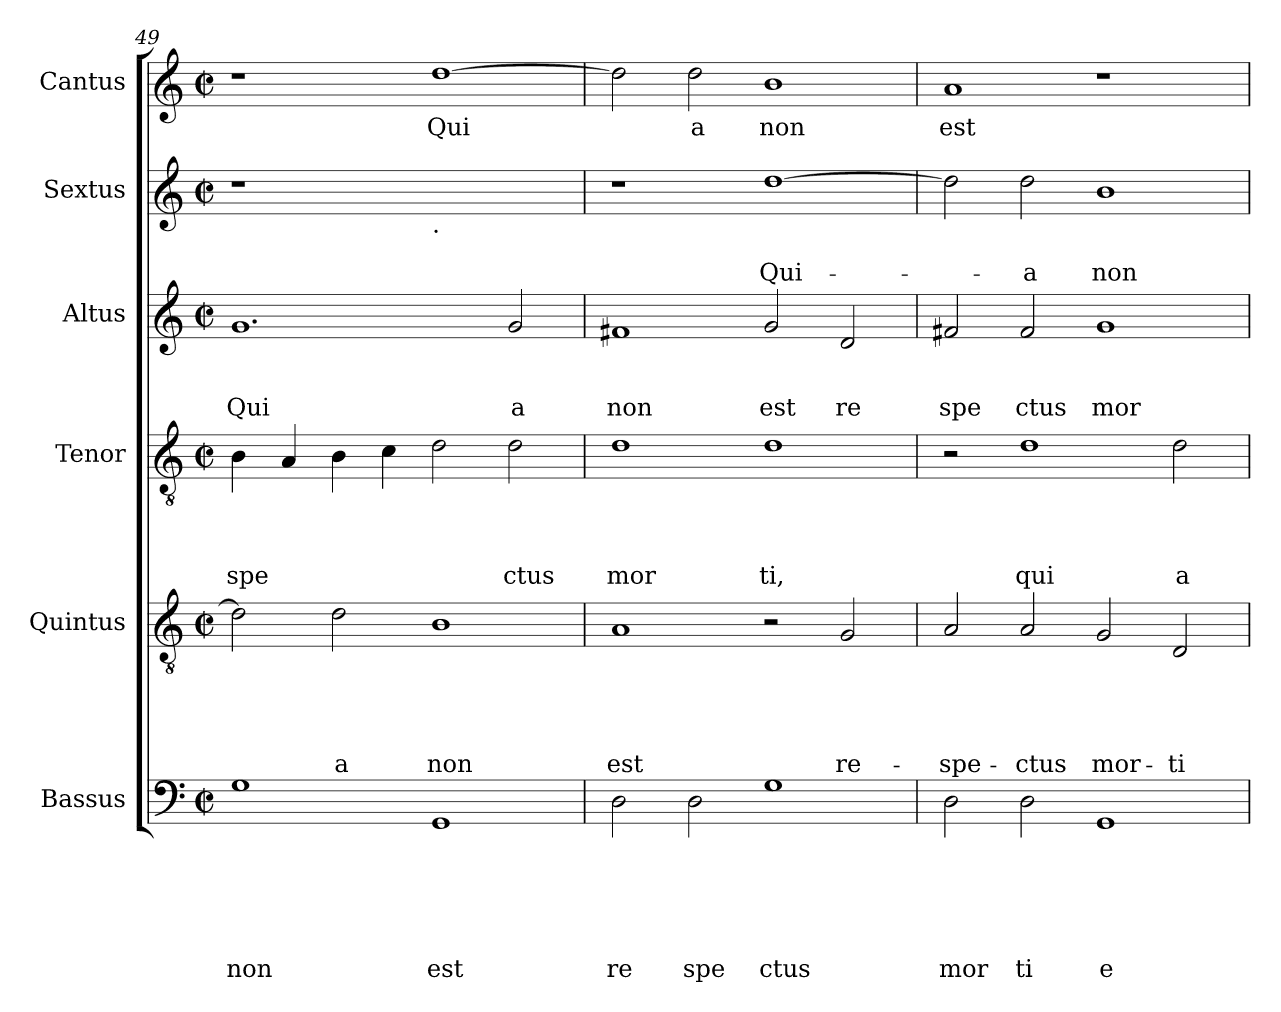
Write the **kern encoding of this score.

**kern	**text	**text	**text	**text	**text	**text	**kern	**text	**text	**text	**text	**text	**kern	**text	**text	**text	**text	**kern	**text	**text	**text	**kern	**text	**text	**kern	**text
*part6	*part6	*part6	*part6	*part6	*part6	*part6	*part5	*part5	*part5	*part5	*part5	*part5	*part4	*part4	*part4	*part4	*part4	*part3	*part3	*part3	*part3	*part2	*part2	*part2	*part1	*part1
*staff6	*staff6	*staff6	*staff6	*staff6	*staff6	*staff6	*staff5	*staff5	*staff5	*staff5	*staff5	*staff5	*staff4	*staff4	*staff4	*staff4	*staff4	*staff3	*staff3	*staff3	*staff3	*staff2	*staff2	*staff2	*staff1	*staff1
*I"Bassus	*	*	*	*	*	*	*I"Quintus	*	*	*	*	*	*I"Tenor	*	*	*	*	*I"Altus	*	*	*	*I"Sextus	*	*	*I"Cantus	*
*clefF4	*	*	*	*	*	*	*clefGv2	*	*	*	*	*	*clefGv2	*	*	*	*	*clefG2	*	*	*	*clefG2	*	*	*clefG2	*
*k[]	*	*	*	*	*	*	*k[]	*	*	*	*	*	*k[]	*	*	*	*	*k[]	*	*	*	*k[]	*	*	*k[]	*
*C:	*	*	*	*	*	*	*C:	*	*	*	*	*	*C:	*	*	*	*	*C:	*	*	*	*C:	*	*	*C:	*
*M2/2	*	*	*	*	*	*	*M2/2	*	*	*	*	*	*M2/2	*	*	*	*	*M2/2	*	*	*	*M2/2	*	*	*M2/2	*
*met(c|)	*	*	*	*	*	*	*met(c|)	*	*	*	*	*	*met(c|)	*	*	*	*	*met(c|)	*	*	*	*met(c|)	*	*	*met(c|)	*
=49	=49	=49	=49	=49	=49	=49	=49	=49	=49	=49	=49	=49	=49	=49	=49	=49	=49	=49	=49	=49	=49	=49	=49	=49	=49	=49
!	!	!	!	!	!	!LO:LY:b	!	!	!	!	!	!	!	!	!	!	!LO:LY:b	!	!	!	!LO:LY:b	!	!	!	!	!
1G	.	.	.	.	.	non	2d\]	.	.	.	.	.	4B\	.	.	.	spe	1.g	.	.	Qui	1r	.	.	1r	.
.	.	.	.	.	.	.	.	.	.	.	.	.	4A/	.	.	.	.	.	.	.	.	.	.	.	.	.
!	!	!	!	!	!	!	!	!	!	!	!	!LO:LY:b	!	!	!	!	!	!	!	!	!	!	!	!	!	!
.	.	.	.	.	.	.	2d\	.	.	.	.	-a	4B\	.	.	.	.	.	.	.	.	.	.	.	.	.
.	.	.	.	.	.	.	.	.	.	.	.	.	4c\	.	.	.	.	.	.	.	.	.	.	.	.	.
!	!	!	!	!	!	!	!	!	!	!	!	!	!	!	!	!	!	!	!	!	!	!LO:TX:b:t=.	!	!	!	!
!	!	!	!	!	!	!LO:LY:b	!	!	!	!	!	!LO:LY:b	!	!	!	!	!	!	!	!	!	!	!	!	!	!LO:LY:b
1GG	.	.	.	.	.	est	1B	.	.	.	.	non	2d\	.	.	.	.	.	.	.	.	1ryy	.	.	[>1dd	Qui
!	!	!	!	!	!	!	!	!	!	!	!	!	!	!	!	!	!LO:LY:b	!	!	!	!LO:LY:b	!	!	!	!	!
.	.	.	.	.	.	.	.	.	.	.	.	.	2d\	.	.	.	ctus	2g/	.	.	a	.	.	.	.	.
=50	=50	=50	=50	=50	=50	=50	=50	=50	=50	=50	=50	=50	=50	=50	=50	=50	=50	=50	=50	=50	=50	=50	=50	=50	=50	=50
!	!	!	!	!	!	!LO:LY:b	!	!	!	!	!	!LO:LY:b	!	!	!	!	!LO:LY:b	!	!	!	!LO:LY:b	!	!	!	!	!
2D\	.	.	.	.	.	re	1A	.	.	.	.	est	1d	.	.	.	mor	1f#X	.	.	non	1r	.	.	2dd\]	.
!	!	!	!	!	!	!LO:LY:b	!	!	!	!	!	!	!	!	!	!	!	!	!	!	!	!	!	!	!	!LO:LY:b
2D\	.	.	.	.	.	spe	.	.	.	.	.	.	.	.	.	.	.	.	.	.	.	.	.	.	2dd\	a
!	!	!	!	!	!	!LO:LY:b	!	!	!	!	!	!	!	!	!	!	!LO:LY:b	!	!	!	!LO:LY:b	!	!	!LO:LY:b	!	!LO:LY:b
1G	.	.	.	.	.	ctus	2r	.	.	.	.	.	1d	.	.	.	ti,	2g/	.	.	est	[>1dd	.	Qui-	1b	non
!	!	!	!	!	!	!	!	!	!	!	!	!LO:LY:b	!	!	!	!	!	!	!	!	!LO:LY:b	!	!	!	!	!
.	.	.	.	.	.	.	2G/	.	.	.	.	re-	.	.	.	.	.	2d/	.	.	re	.	.	.	.	.
=51	=51	=51	=51	=51	=51	=51	=51	=51	=51	=51	=51	=51	=51	=51	=51	=51	=51	=51	=51	=51	=51	=51	=51	=51	=51	=51
!	!	!	!	!	!	!LO:LY:b	!	!	!	!	!	!LO:LY:b	!	!	!	!	!	!	!	!	!LO:LY:b	!	!	!	!	!LO:LY:b
2D\	.	.	.	.	.	mor	2A/	.	.	.	.	-spe-	2r	.	.	.	.	2f#X/	.	.	spe	2dd\]	.	.	1a	est
!	!	!	!	!	!	!LO:LY:b	!	!	!	!	!	!LO:LY:b	!	!	!	!	!LO:LY:b	!	!	!	!LO:LY:b	!	!	!LO:LY:b	!	!
2D\	.	.	.	.	.	ti	2A/	.	.	.	.	-ctus	1d	.	.	.	qui	2f#/	.	.	ctus	2dd\	.	-a	.	.
!	!	!	!	!	!	!LO:LY:b	!	!	!	!	!	!LO:LY:b	!	!	!	!	!	!	!	!	!LO:LY:b	!	!	!LO:LY:b	!	!
1GG	.	.	.	.	.	e	2G/	.	.	.	.	mor-	.	.	.	.	.	1g	.	.	mor	1b	.	non	1r	.
!	!	!	!	!	!	!	!	!	!	!	!	!LO:LY:b	!	!	!	!	!LO:LY:b	!	!	!	!	!	!	!	!	!
.	.	.	.	.	.	.	2D/	.	.	.	.	-ti	2d\	.	.	.	a	.	.	.	.	.	.	.	.	.
=	=	=	=	=	=	=	=	=	=	=	=	=	=	=	=	=	=	=	=	=	=	=	=	=	=	=
*-	*-	*-	*-	*-	*-	*-	*-	*-	*-	*-	*-	*-	*-	*-	*-	*-	*-	*-	*-	*-	*-	*-	*-	*-	*-	*-
